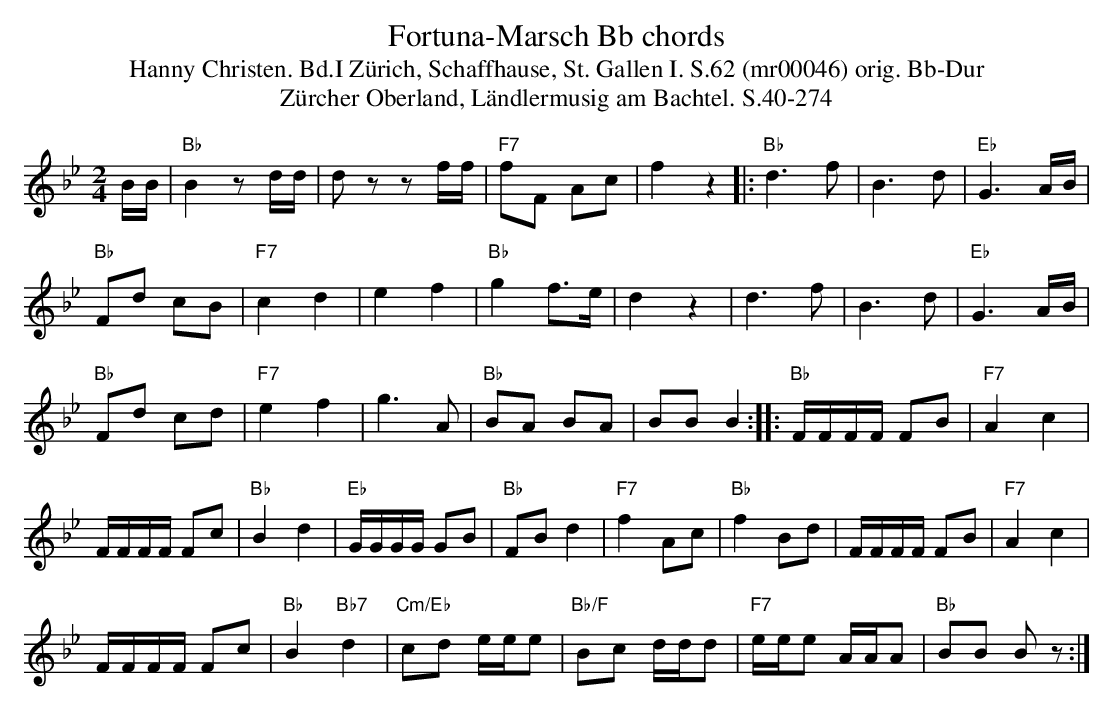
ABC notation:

X:1
T: Fortuna-Marsch Bb chords
T:Hanny Christen. Bd.I Zürich, Schaffhause, St. Gallen I. S.62 (mr00046) orig. Bb-Dur
T: Z\"urcher Oberland, L\"andlermusig am Bachtel. S.40-274
M:2/4
L:1/8
K:Bb %%MIDI gchordon
B/B/ | "Bb"B2zd/d/ | d zzf/f/ | "F7"fF Ac | f2z2 |: "Bb"d3f | B3d | "Eb"G3 A/B/ |
"Bb"Fd cB | "F7"c2d2 | e2f2 | "Bb"g2 f>e | d2z2 | d3f | B3d | "Eb"G3 A/B/ |
"Bb"Fd cd | "F7"e2f2 | g3A | "Bb"BA BA | BB B2 :: "Bb"F/F/F/F/ FB | "F7"A2c2 |
F/F/F/F/ Fc | "Bb"B2d2 | "Eb"G/G/G/G/ GB | "Bb"FB d2 | "F7"f2 Ac | "Bb"f2 Bd | F/F/F/F/ FB | "F7"A2c2 |
F/F/F/F/ Fc | "Bb"B2"Bb7"d2 | "Cm/Eb"cd e/e/e | "Bb/F"Bc d/d/d | "F7"e/e/e A/A/A | "Bb"BB Bz :|
